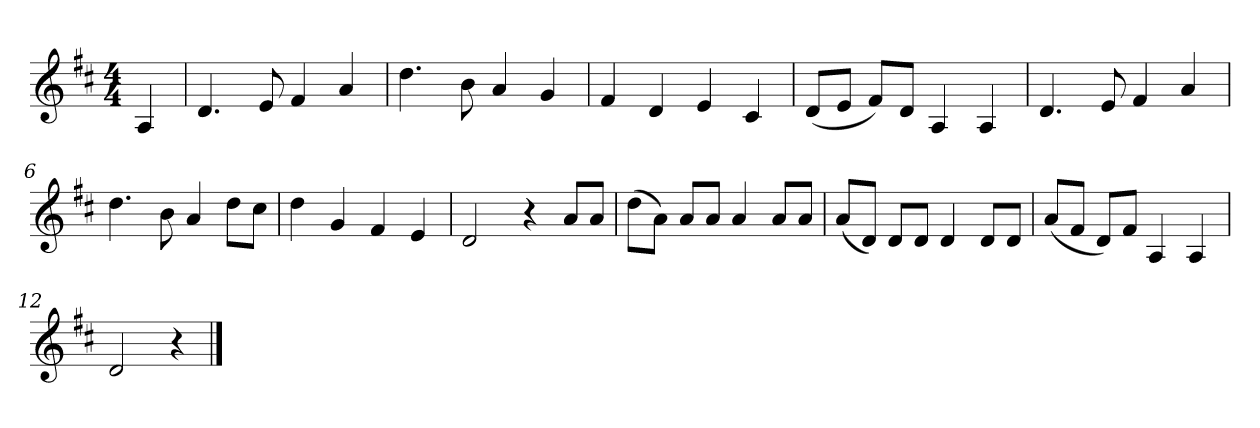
**kern
*part1
*staff1
*k[f#c#]
*M4/4
*MM120
=
4A
=1
4.d
8e
4f#
4a
=2
4.dd
8b
4a
4g
=3
4f#
4d
4e
4c#
=4
(8dL
8eJ
8f#L)
8dJ
4A
4A
=5
4.d
8e
4f#
4a
=6
4.dd
8b
4a
8ddL
8cc#J
=7
4dd
4g
4f#
4e
=8
2d
4r
8aL
8aJ
=9
(8ddL
8aJ)
8aL
8aJ
4a
8aL
8aJ
=10
(8aL
8dJ)
8dL
8dJ
4d
8dL
8dJ
=11
(8aL
8f#J
8dL)
8f#J
4A
4A
=12
2d
4r
==
*-
